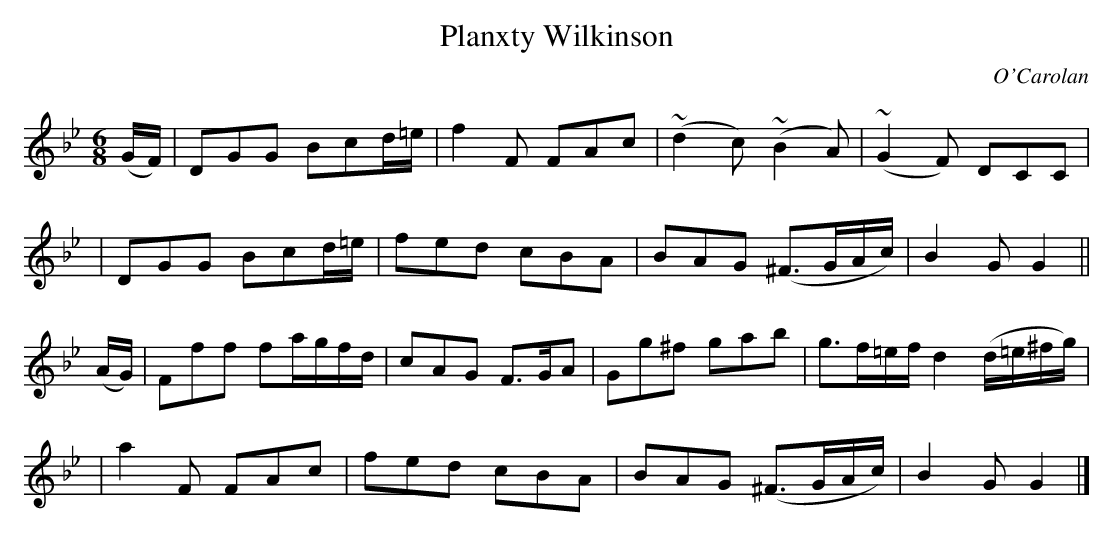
X:1
T: Planxty Wilkinson
C:O'Carolan
M:6/8
L:1/8
K:Gm
(G/F/) \
| DGG Bcd/=e/ | f2F FAc | (~d2c) (~B2A) | (~G2F) DCC |
| DGG Bcd/=e/ | fed cBA | BAG (^F>GA/c/) | B2G G2 ||
(A/G/) \
| Fff fa/g/f/d/ | cAG F>GA | Gg^f gab | g>f=e/f/ d2(d/=e/^f/g/) |
| a2F FAc | fed cBA | BAG (^F>GA/c/) | B2G G2 |]
